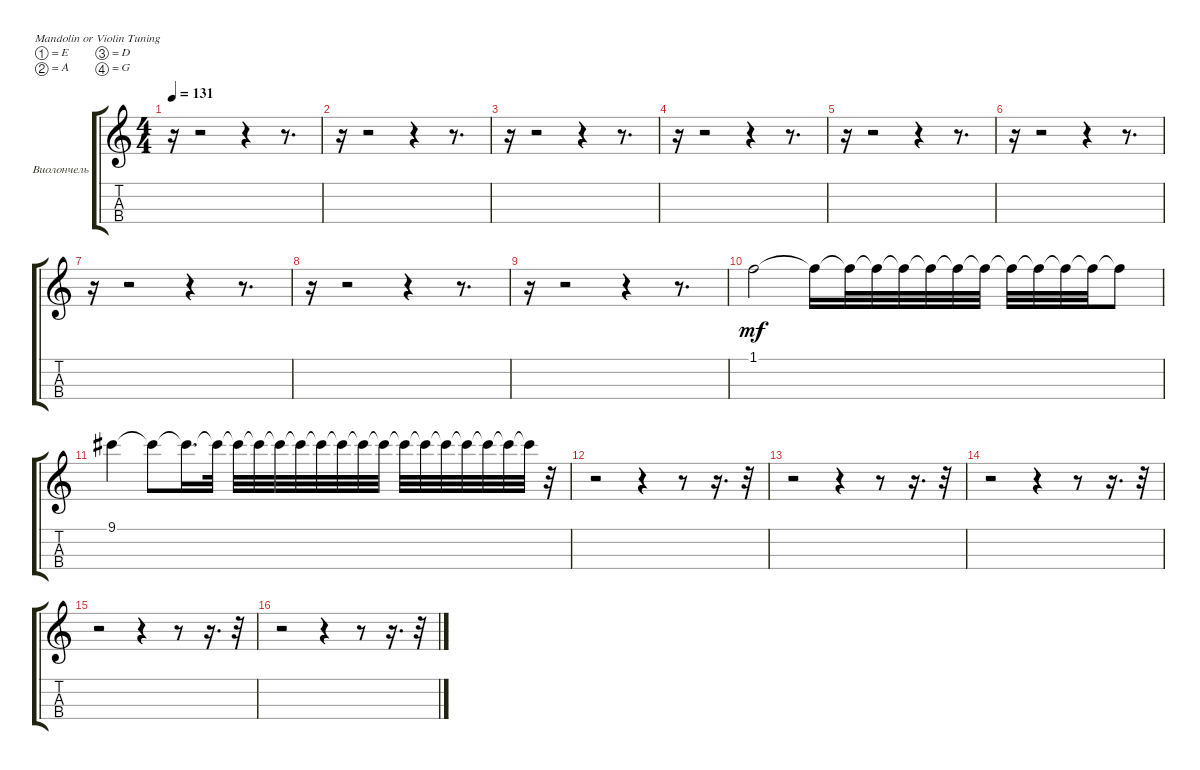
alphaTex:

\bracketExtendMode groupsimilarinstruments
\firstSystemTrackNameOrientation horizontal
\otherSystemsTrackNameOrientation horizontal
\track ("Виолончель" "Виолончель") {instrument violin}
\staff {score tabs}
\tuning (E5 A4 D4 G3)
\ts (4 4)
\tempo 131
\clef g2
\ks c
r.16{dy mf} r.2 r.4 r.8{d} |
r.16 r.2 r.4 r.8{d} |
r.16 r.2 r.4 r.8{d} |
r.16 r.2 r.4 r.8{d} |
r.16 r.2 r.4 r.8{d} |
r.16 r.2 r.4 r.8{d} |
r.16 r.2 r.4 r.8{d} |
r.16 r.2 r.4 r.8{d} |
r.16 r.2 r.4 r.8{d} |
1.1.2 1.1{t}.16 1.1{t}.32 1.1{t}.32 1.1{t}.32 1.1{t}.32 1.1{t}.32 1.1{t}.32 1.1{t}.32 1.1{t}.32 1.1{t}.32 1.1{t}.32 1.1{t}.8 |
9.1.4 9.1{t}.8 9.1{t}.16{d} 9.1{t}.32 9.1{t}.32 9.1{t}.32 9.1{t}.32 9.1{t}.32 9.1{t}.32 9.1{t}.32 9.1{t}.32 9.1{t}.32 9.1{t}.32 9.1{t}.32 9.1{t}.32 9.1{t}.32 9.1{t}.32 9.1{t}.32 9.1{t}.32 r.32 |
r.2 r.4 r.8 r.16{d} r.32 |
r.2 r.4 r.8 r.16{d} r.32 |
r.2 r.4 r.8 r.16{d} r.32 |
r.2 r.4 r.8 r.16{d} r.32 |
r.2 r.4 r.8 r.16{d} r.32
